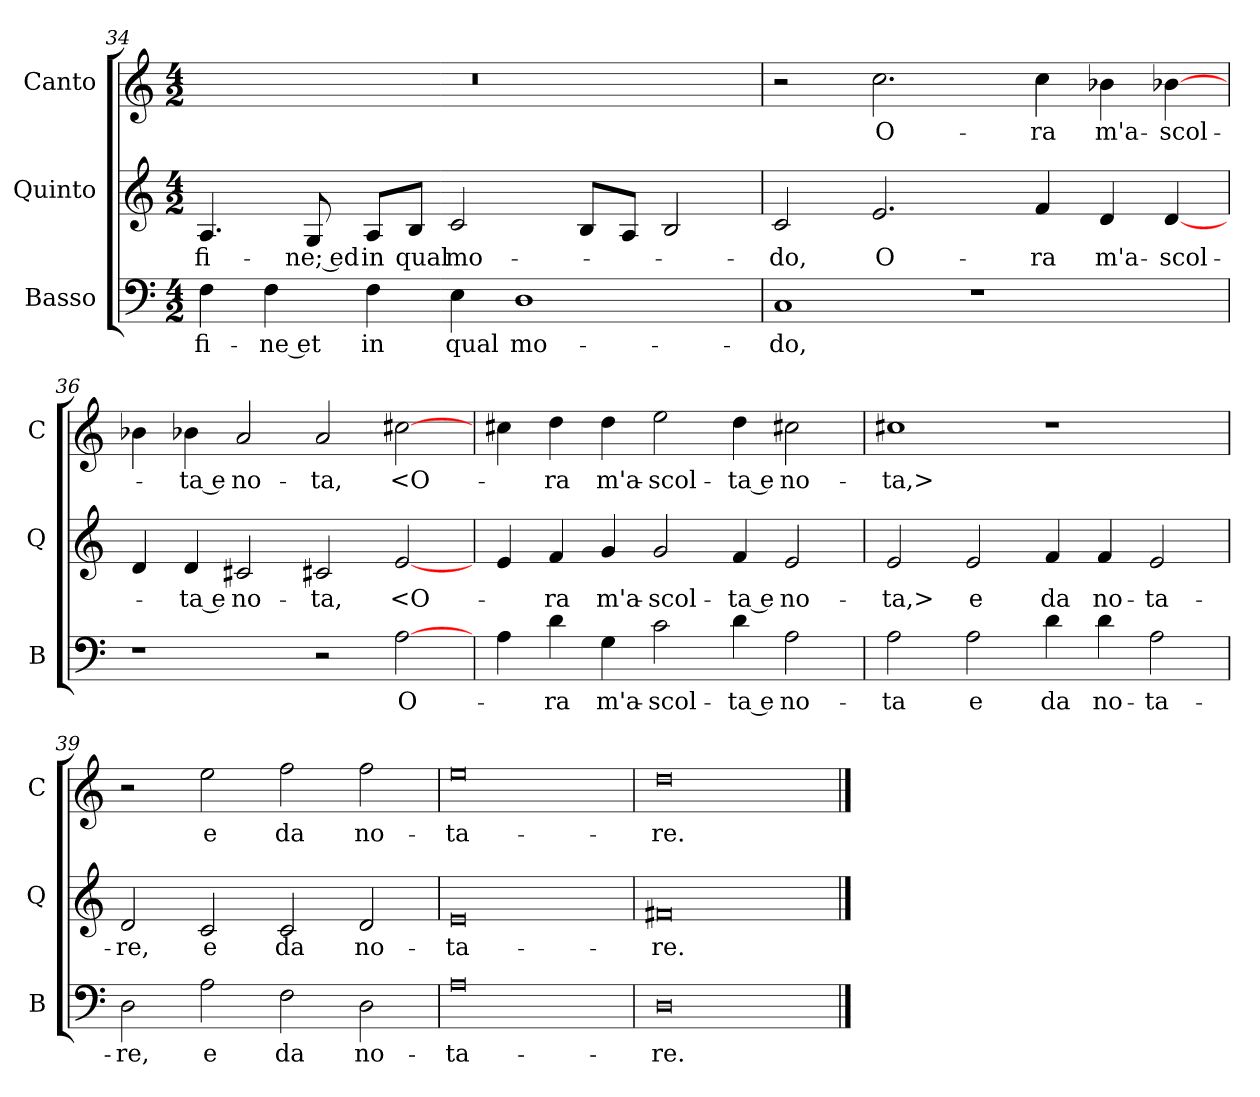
**kern	**text	**kern	**text	**kern	**text
*part3	*part3	*part2	*part2	*part1	*part1
*staff3	*staff3	*staff2	*staff2	*staff1	*staff1
*I"Basso	*	*I"Quinto	*	*I"Canto	*
*I'B	*	*I'Q	*	*I'C	*
*clefF4	*	*clefG2	*	*clefG2	*
*k[]	*	*k[]	*	*k[]	*
*M4/2	*	*M4/2	*	*M4/2	*
=34	=34	=34	=34	=34	=34
4F	fi-	4.A	fi-	0r	.
4F	-ne et	.	.	.	.
.	.	8G	-ne; ed	.	.
4F	in	8AL	in	.	.
.	.	8BJ	qual	.	.
4E	qual	2c	mo-	.	.
1D	mo-	.	.	.	.
.	.	8BL	.	.	.
.	.	8AJ	.	.	.
.	.	2B	.	.	.
=35	=35	=35	=35	=35	=35
1C	-do,	2c	-do,	2r	.
.	.	2.e	O-	2.cc	O-
1r	.	.	.	.	.
.	.	4f	-ra	4cc	-ra
.	.	4d	m'a-	4b-X	m'a-
.	.	[4d	-scol-	[4b-X	-scol-
=36	=36	=36	=36	=36	=36
1r	.	4d	.	4b-X	.
.	.	4d	-ta e	4b-X	-ta e
.	.	2c#X	no-	2a	no-
2r	.	2c#X	-ta,	2a	-ta,
[2A	O-	[2e	<O-	[2cc#X	<O-
=37	=37	=37	=37	=37	=37
4A	.	4e	.	4cc#X	.
4d	-ra	4f	-ra	4dd	-ra
4G	m'a-	4g	m'a-	4dd	m'a-
2c	-scol-	2g	-scol-	2ee	-scol-
4d	-ta e	4f	-ta e	4dd	-ta e
2A	no-	2e	no-	2cc#X	no-
=38	=38	=38	=38	=38	=38
2A	-ta	2e	-ta,>	1cc#X	-ta,>
2A	e	2e	e	.	.
4d	da	4f	da	1r	.
4d	no-	4f	no-	.	.
2A	-ta-	2e	-ta-	.	.
=39	=39	=39	=39	=39	=39
2D	-re,	2d	-re,	2r	.
2A	e	2c	e	2ee	e
2F	da	2c	da	2ff	da
2D	no-	2d	no-	2ff	no-
=40	=40	=40	=40	=40	=40
0A	-ta-	0e	-ta-	0ee	-ta-
=41	=41	=41	=41	=41	=41
0D	-re.	0f#X	-re.	0dd	-re.
==	==	==	==	==	==
*-	*-	*-	*-	*-	*-
